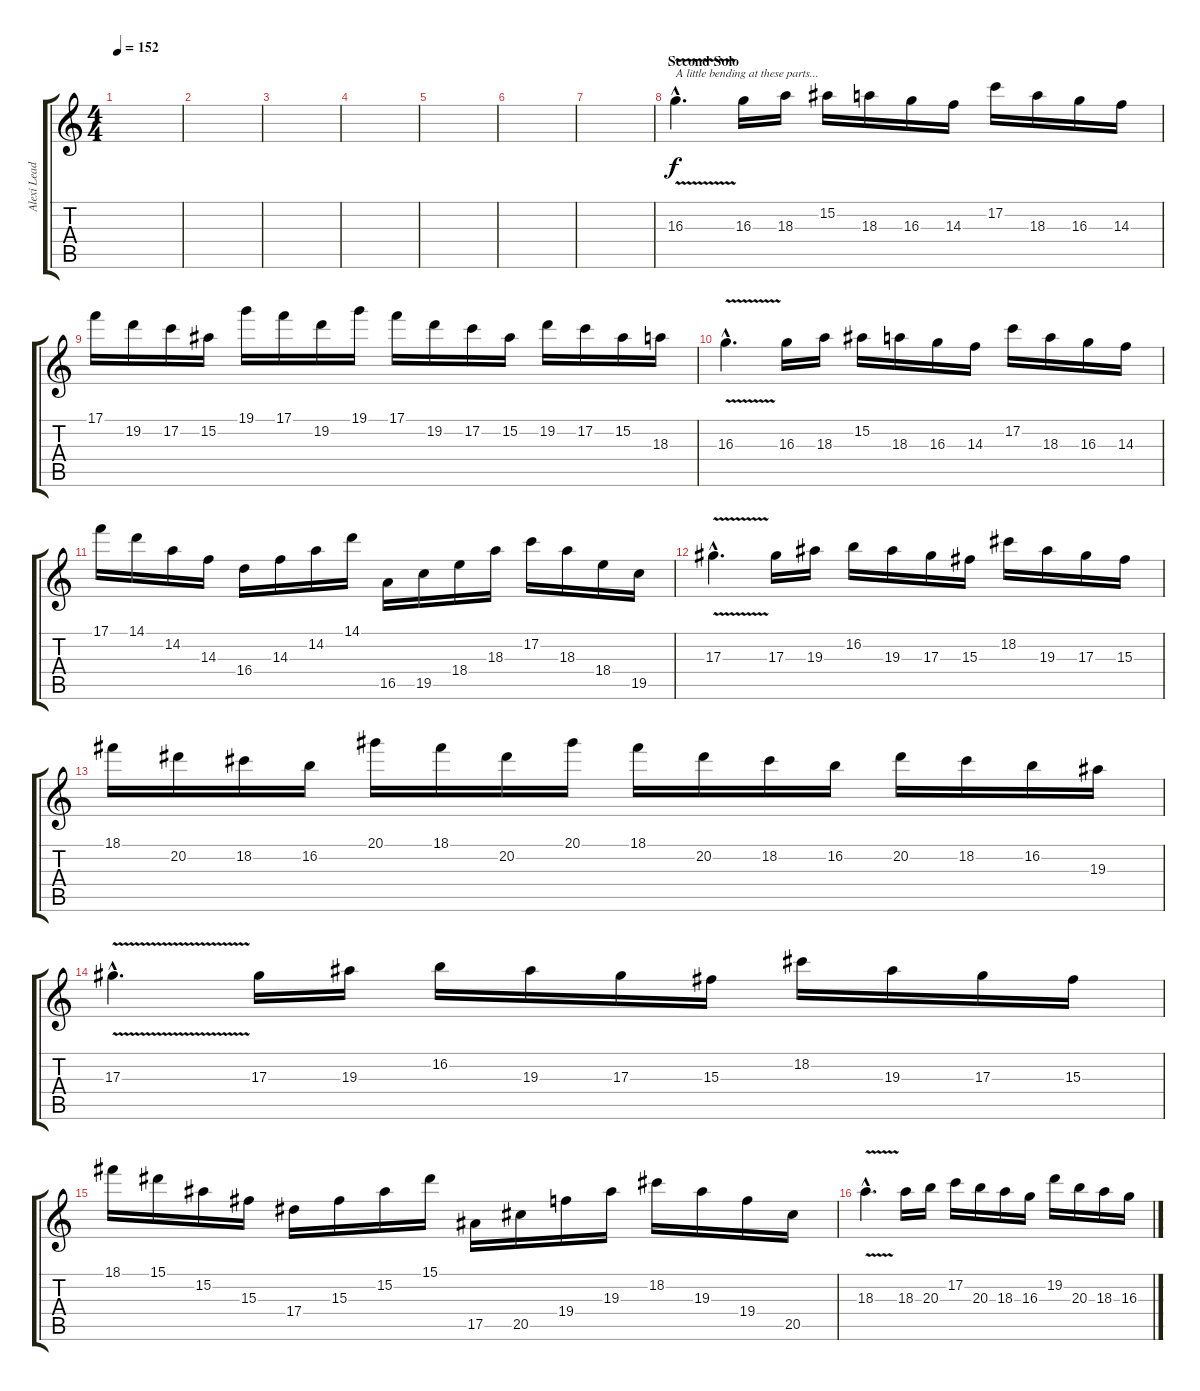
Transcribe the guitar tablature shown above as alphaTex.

\track ("Alexi Lead" "Alexi Lead") {instrument overdrivenguitar}
\staff {score tabs}
\tuning (C4 G3 Eb3 Bb2 F2 C2) {hide}
\ts (4 4)
\tempo 152
\clef g2
\ks c
|
|
|
|
|
|
|
\section ("" "Second Solo")
16.3{v hac}.4{d txt "A little bending at these parts..." instrument overdrivenguitar} 16.3.16 18.3.16 15.2.16 18.3.16 16.3.16 14.3.16 17.2.16 18.3.16 16.3.16 14.3.16 |
17.1.16 19.2.16 17.2.16 15.2.16 19.1.16 17.1.16 19.2.16 19.1.16 17.1.16 19.2.16 17.2.16 15.2.16 19.2.16 17.2.16 15.2.16 18.3.16 |
16.3{v hac}.4{d} 16.3.16 18.3.16 15.2.16 18.3.16 16.3.16 14.3.16 17.2.16 18.3.16 16.3.16 14.3.16 |
17.1.16 14.1.16 14.2.16 14.3.16 16.4.16 14.3.16 14.2.16 14.1.16 16.5.16 19.5.16 18.4.16 18.3.16 17.2.16 18.3.16 18.4.16 19.5.16 |
17.3{v hac}.4{d} 17.3.16 19.3.16 16.2.16 19.3.16 17.3.16 15.3.16 18.2.16 19.3.16 17.3.16 15.3.16 |
18.1.16 20.2.16 18.2.16 16.2.16 20.1.16 18.1.16 20.2.16 20.1.16 18.1.16 20.2.16 18.2.16 16.2.16 20.2.16 18.2.16 16.2.16 19.3.16 |
17.3{v hac}.4{d} 17.3.16 19.3.16 16.2.16 19.3.16 17.3.16 15.3.16 18.2.16 19.3.16 17.3.16 15.3.16 |
18.1.16 15.1.16 15.2.16 15.3.16 17.4.16 15.3.16 15.2.16 15.1.16 17.5.16 20.5.16 19.4.16 19.3.16 18.2.16 19.3.16 19.4.16 20.5.16 |
18.3{v hac}.4{d} 18.3.16 20.3.16 17.2.16 20.3.16 18.3.16 16.3.16 19.2.16 20.3.16 18.3.16 16.3.16
